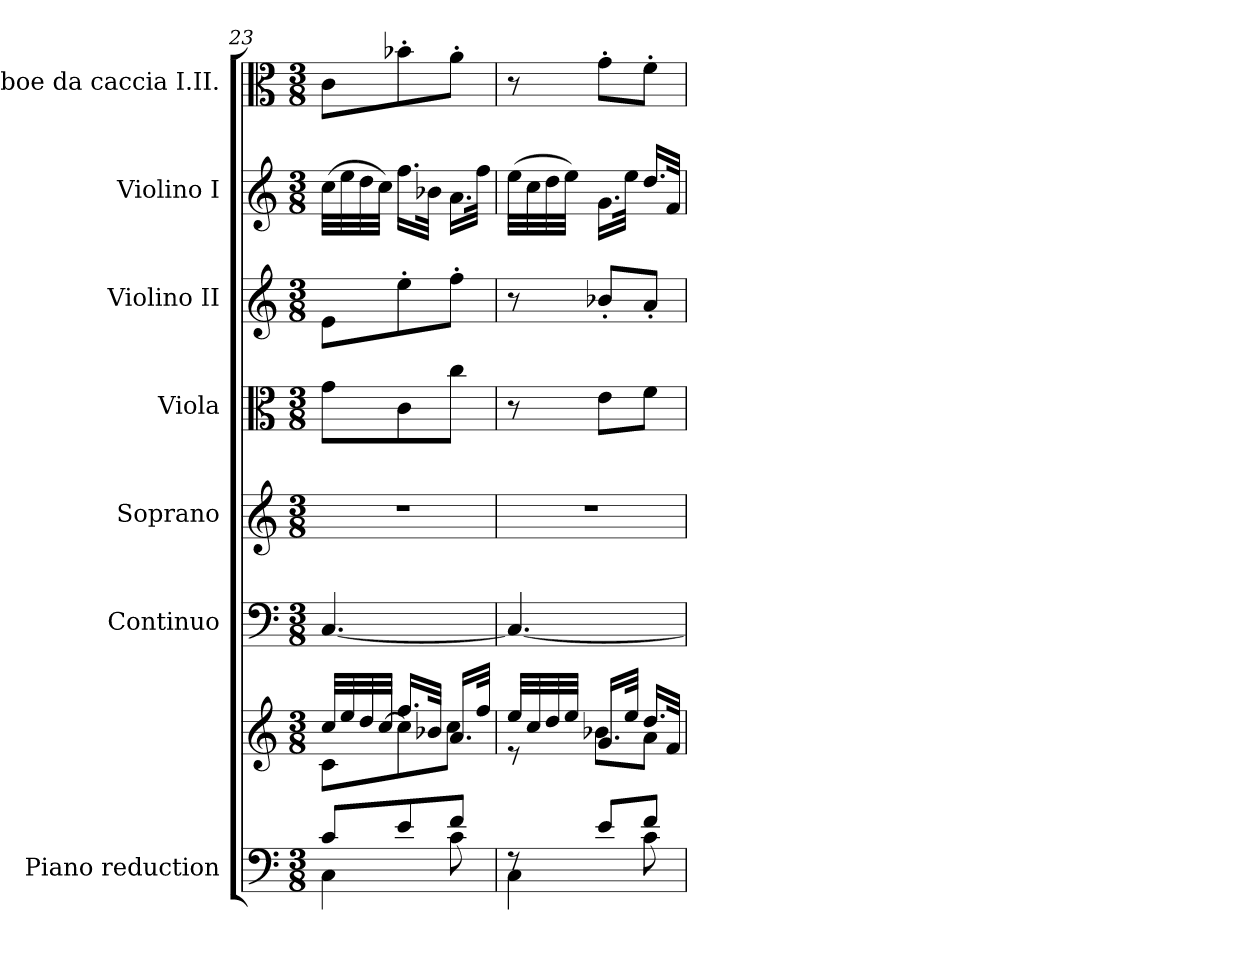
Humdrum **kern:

**kern	**kern	**kern	**kern	**kern	**kern	**kern	**kern
*part7	*part7	*part6	*part5	*part4	*part3	*part2	*part1
*staff8	*staff7	*staff6	*staff5	*staff4	*staff3	*staff2	*staff1
*I"Piano reduction	*	*I"Continuo	*I"Soprano	*I"Viola	*I"Violino II	*I"Violino I	*I"Oboe da caccia I.II.
*I'Pno	*	*	*	*I'Vla	*I'Vln	*I'Vln	*I'Ob
*clefF4	*clefG2	*clefF4	*clefG2	*clefC3	*clefG2	*clefG2	*clefC3
*k[]	*k[]	*k[]	*k[]	*k[]	*k[]	*k[]	*k[]
*M3/8	*M3/8	*M3/8	*M3/8	*M3/8	*M3/8	*M3/8	*M3/8
=23	=23	=23	=23	=23	=23	=23	=23
*^	*^	*	*	*	*	*	*
8c/L	4C\	32cc/LLL	8c\L	[4.C/	4.r	8g\L	8e\L	(>32cc\LLL	8c\L
.	.	32ee/	.	.	.	.	.	32ee\	.
.	.	32dd/	.	.	.	.	.	32dd\	.
.	.	[32cc/JJJ	.	.	.	.	.	32cc\JJJ)	.
8e/	.	16.ff/LL	8cc\]	.	.	8c\	8ee'\	16.ff\LL	8b-X'\
.	.	32b-X/JJk	.	.	.	.	.	32b-X\JJk	.
8f/J	8c\	16.a/LL	8cc\J	.	.	8cc\J	8ff'\J	16.a\LL	8a'\J
.	.	32ff/JJk	.	.	.	.	.	32ff\JJk	.
=24	=24	=24	=24	=24	=24	=24	=24	=24	=24
8rF	4C\	32ee/LLL	8r	4.C/_	4.r	8r	8r	(>32ee\LLL	8r
.	.	32cc/	.	.	.	.	.	32cc\	.
.	.	32dd/	.	.	.	.	.	32dd\	.
.	.	32ee/JJJ	.	.	.	.	.	32ee\JJJ)	.
8e/L	.	16.g/LL	8b-X\L	.	.	8e\L	8b-X'/L	16.g\LL	8g'\L
.	.	32ee/JJk	.	.	.	.	.	32ee\JJk	.
8f/J	8c\	16.dd/LL	8a\J	.	.	8f\J	8a'/J	16.dd/LL	8f'\J
.	.	32f/JJk	.	.	.	.	.	32f/JJk	.
*v	*v	*	*	*	*	*	*	*	*
*	*v	*v	*	*	*	*	*	*
=	=	=	=	=	=	=	=
*-	*-	*-	*-	*-	*-	*-	*-
